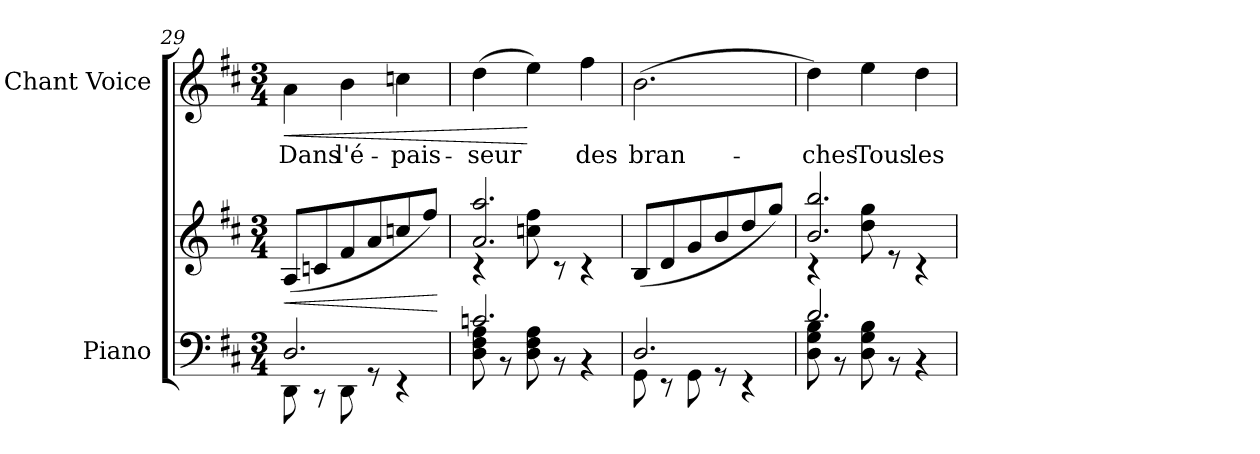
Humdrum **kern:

**kern	**kern	**dynam	**kern	**text	**dynam
*part2	*part2	*part2	*part1	*part1	*part1
*staff3	*staff2	*staff2/3	*staff1	*staff1	*staff1
*I"Piano	*	*	*I"Chant Voice	*	*
*I'Pno	*	*	*	*	*
*clefF4	*clefG2	*	*clefG2	*	*
*k[f#c#]	*k[f#c#]	*	*k[f#c#]	*	*
*M3/4	*M3/4	*	*M3/4	*	*
=29	=29	=29	=29	=29	=29
*^	*	*	*	*	*
!	!	!	!LO:HP:b	!	!	!LO:HP:b
2.D/	8DD\	(8A/L	<	4a\	Dans	<
.	8r	8cn/	.	.	.	.
.	8DD\	8f#/	.	4b\	l'é-	.
.	8r	8a/	.	.	.	.
.	4r	8ccn/	.	4ccn\	-pais-	.
.	.	8ff#/J)	.	.	.	.
*v	*v	*	*	*	*	*
.	.	[	.	.	.
=30	=30	=30	=30	=30	=30
*^	*^	*	*	*	*
2.cn/	8D\ 8F#\ 8A\	2.a/ 2.aa/	4r	.	(4dd\	-seur	.
.	8r	.	.	.	.	.	.
.	8D\ 8F#\ 8A\	.	8ccn\ 8ff#\	.	4ee\)	.	[
.	8r	.	8r	.	.	.	.
.	4r	.	4r	.	4ff#\	des	.
*	*	*v	*v	*	*	*	*
=31	=31	=31	=31	=31	=31	=31
2.D/	8GG\	(8B/L	.	(2.b\	bran-	.
.	8r	8d/	.	.	.	.
.	8GG\	8g/	.	.	.	.
.	8r	8b/	.	.	.	.
.	4r	8dd/	.	.	.	.
.	.	8gg/J)	.	.	.	.
=32	=32	=32	=32	=32	=32	=32
*	*	*^	*	*	*	*
2.d/	8D\ 8G\ 8B\	2.b/ 2.bb/	4r	.	4dd\)	-ches	.
.	8r	.	.	.	.	.	.
!	!	!	!	!	!	!	!LO:DY:a
!	!	!	!	!	!	!	!LO:DY:n=1:a
.	8D\ 8G\ 8B\	.	8dd\ 8gg\	.	4ee\	Tous	other-dynamics f
.	8r	.	8r	.	.	.	.
.	4r	.	4r	.	4dd\	les	.
*v	*v	*	*	*	*	*	*
*	*v	*v	*	*	*	*
=	=	=	=	=	=
*-	*-	*-	*-	*-	*-
